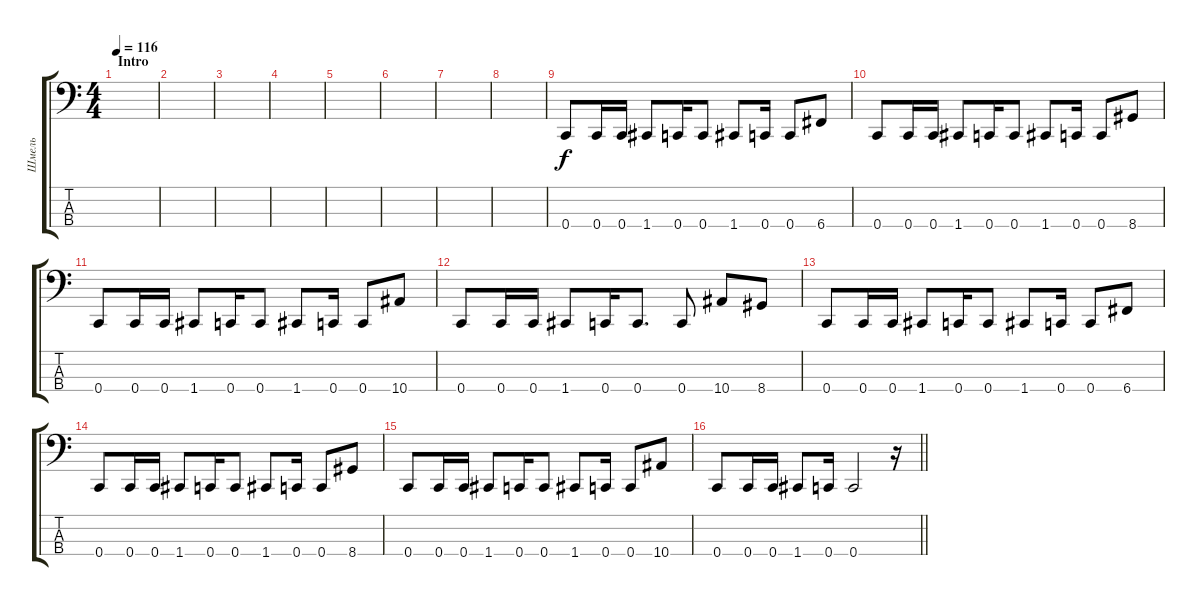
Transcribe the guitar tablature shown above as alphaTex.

\track ("Шмель" "Шмель") {instrument electricbassfinger}
\staff {score tabs}
\tuning (F2 C2 G1 C1) {hide}
\ts (4 4)
\section ("" "Intro")
\tempo 116
\clef f4
\ks c
|
|
|
|
|
|
|
|
0.4.8 0.4.16 0.4.16 1.4.8 0.4.16 0.4.8 1.4.8 0.4.16 0.4.8 6.4.8 |
0.4.8 0.4.16 0.4.16 1.4.8 0.4.16 0.4.8 1.4.8 0.4.16 0.4.8 8.4.8 |
0.4.8 0.4.16 0.4.16 1.4.8 0.4.16 0.4.8 1.4.8 0.4.16 0.4.8 10.4.8 |
0.4.8 0.4.16 0.4.16 1.4.8 0.4.16 0.4.8{d} 0.4.8 10.4.8 8.4.8 |
0.4.8 0.4.16 0.4.16 1.4.8 0.4.16 0.4.8 1.4.8 0.4.16 0.4.8 6.4.8 |
0.4.8 0.4.16 0.4.16 1.4.8 0.4.16 0.4.8 1.4.8 0.4.16 0.4.8 8.4.8 |
0.4.8 0.4.16 0.4.16 1.4.8 0.4.16 0.4.8 1.4.8 0.4.16 0.4.8 10.4.8 |
\barLineRight lightlight
0.4.8 0.4.16 0.4.16 1.4.8 0.4.16 0.4.2 r.16
